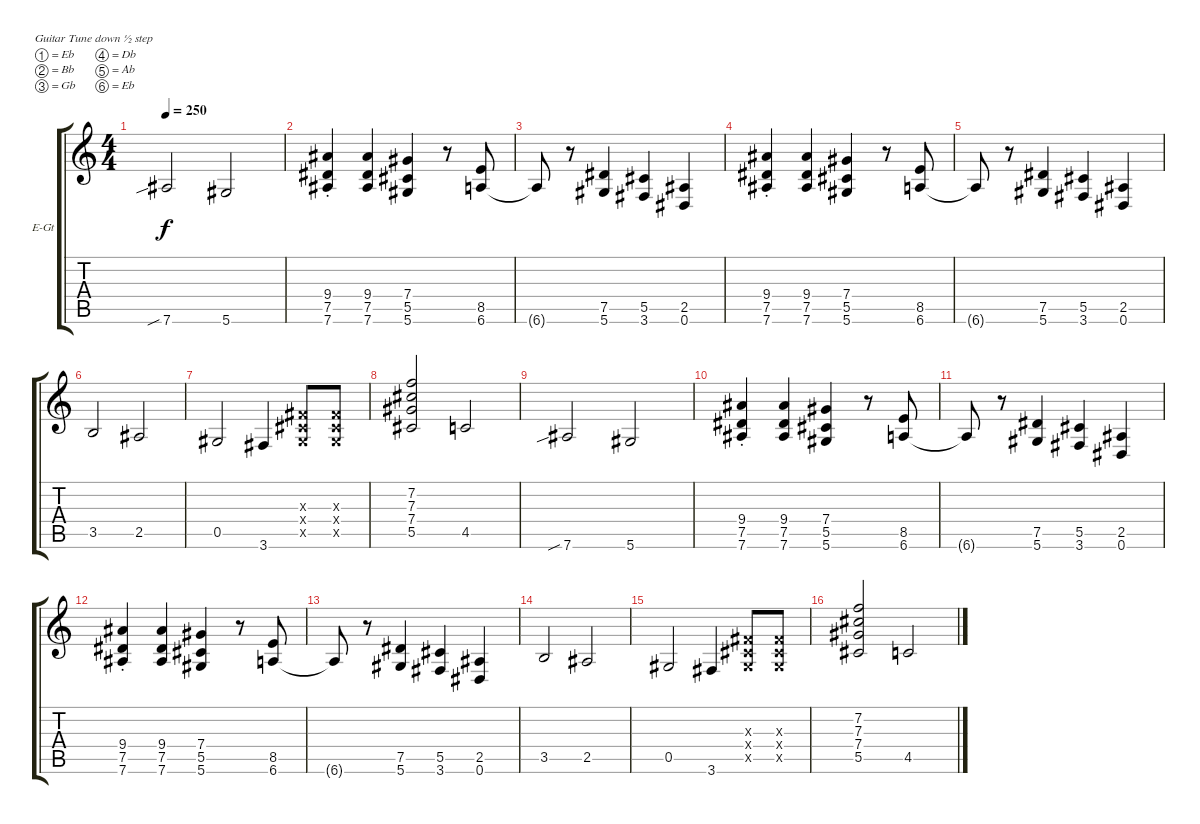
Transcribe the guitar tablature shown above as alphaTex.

\bracketExtendMode groupsimilarinstruments
\firstSystemTrackNameOrientation horizontal
\otherSystemsTrackNameOrientation horizontal
\track ("Richard Fortus" "E-Gt") {instrument distortionguitar}
\staff {score tabs}
\tuning (Eb4 Bb3 Gb3 Db3 Ab2 Eb2)
\ts (4 4)
\tempo 250
\clef g2
\ks c
7.6{sib}.2{dy f} 5.6.2 |
(7.5{st} 9.4 7.6).4 (7.5 7.6 9.4).4 (5.5 5.6 7.4).4 r.8 (6.6 8.5).8 |
6.6{t}.8 r.8 (5.6 7.5).4 (3.6 5.5).4 (0.6 2.5).4 |
(7.5{st} 9.4 7.6).4 (7.5 7.6 9.4).4 (5.5 5.6 7.4).4 r.8 (6.6 8.5).8 |
6.6{t}.8 r.8 (5.6 7.5).4 (3.6 5.5).4 (0.6 2.5).4 |
3.5.2 2.5.2 |
0.5.2 3.6.4 (0.3{x} 0.4{x} 0.5{x}).8 (0.3{x} 0.4{x} 0.5{x}).8 |
(7.2 7.3 7.4 5.5).2 4.5.2 |
7.6{sib}.2 5.6.2 |
(7.5{st} 9.4 7.6).4 (7.5 7.6 9.4).4 (5.5 5.6 7.4).4 r.8 (6.6 8.5).8 |
6.6{t}.8 r.8 (5.6 7.5).4 (3.6 5.5).4 (0.6 2.5).4 |
(7.5{st} 9.4 7.6).4 (7.5 7.6 9.4).4 (5.5 5.6 7.4).4 r.8 (6.6 8.5).8 |
6.6{t}.8 r.8 (5.6 7.5).4 (3.6 5.5).4 (0.6 2.5).4 |
3.5.2 2.5.2 |
0.5.2 3.6.4 (0.3{x} 0.4{x} 0.5{x}).8 (0.3{x} 0.4{x} 0.5{x}).8 |
(7.2 7.3 7.4 5.5).2 4.5.2
